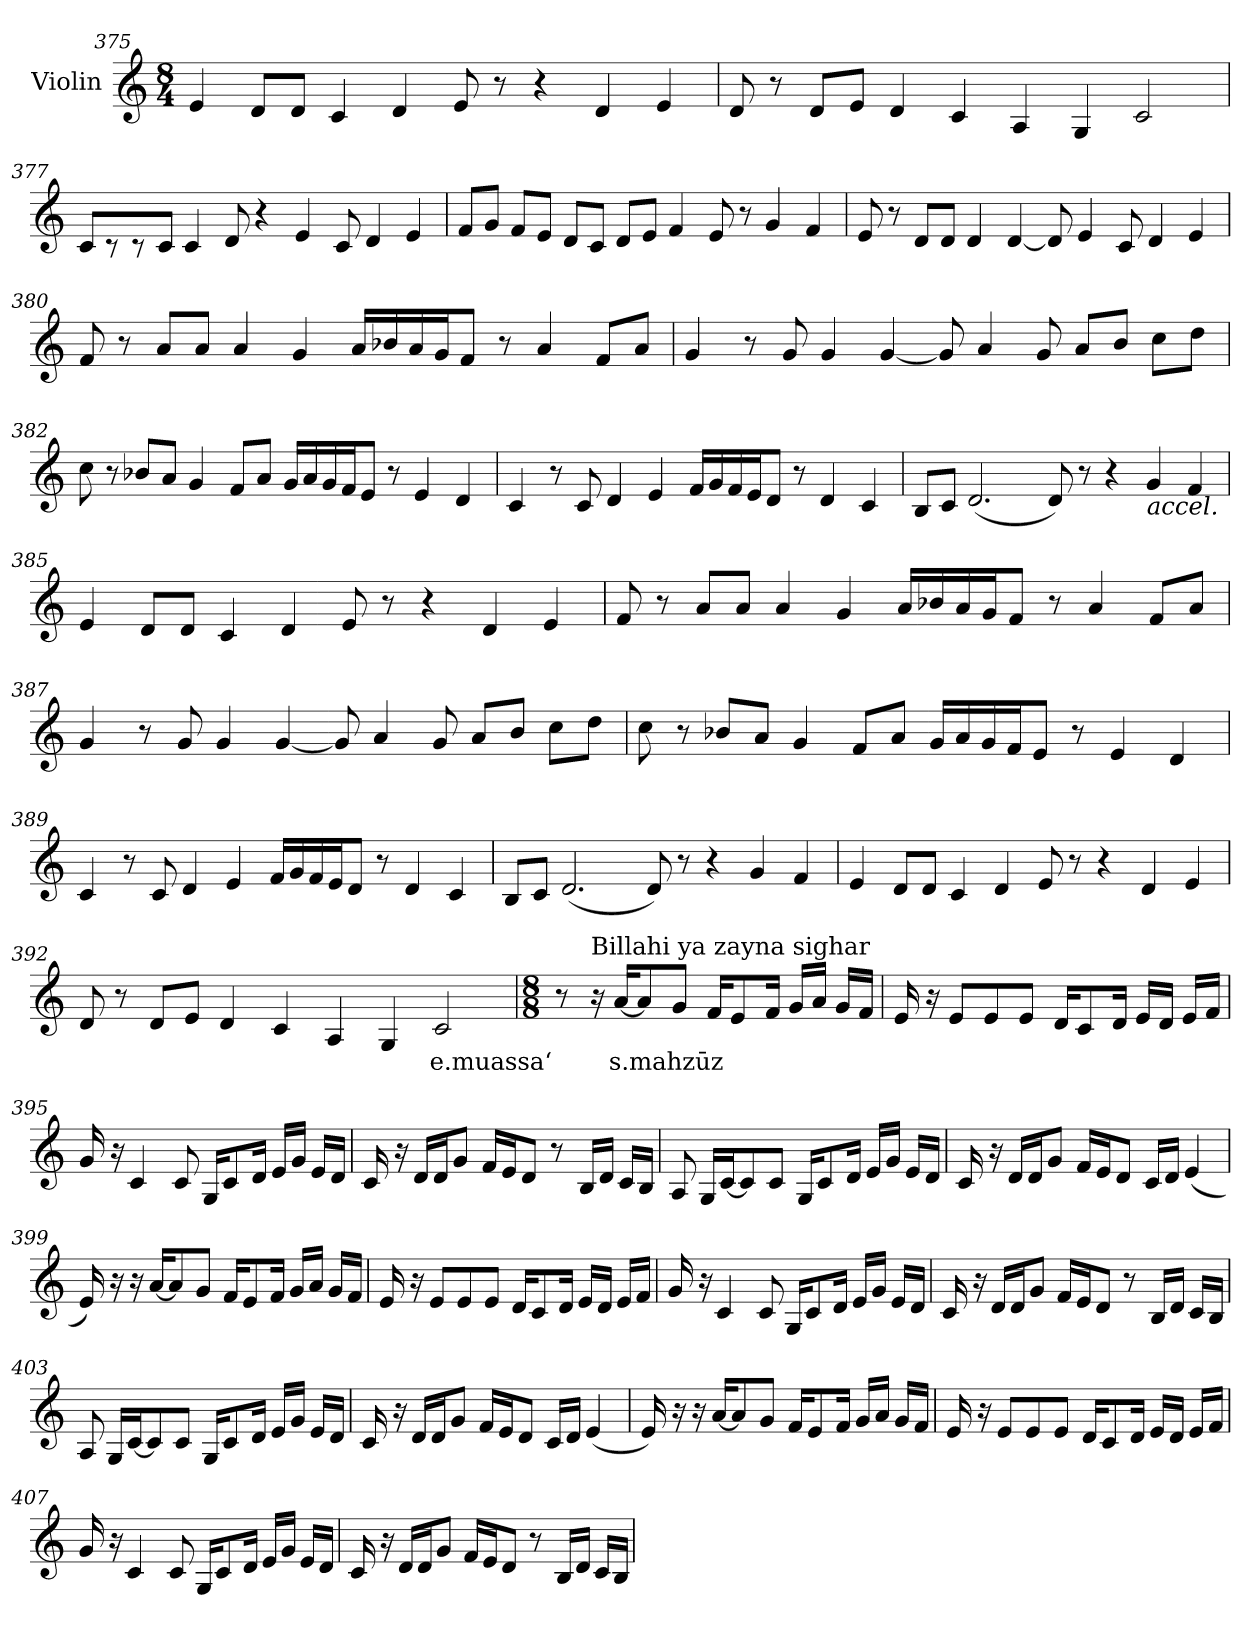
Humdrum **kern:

**kern	**text
*part1	*part1
*staff1	*staff1
*I"Violin	*
!!LO:LB:g=z
*clefG2	*
*k[]	*
*M8/4	*
=375	=375
4e/	.
8d/L	.
8d/J	.
4c/	.
4d/	.
8e/	.
8r	.
4r	.
4d/	.
4e/	.
=376	=376
8d/	.
8r	.
8d/L	.
8e/J	.
4d/	.
4c/	.
4A/	.
4G/	.
2c/	.
!!LO:LB:g=z
=377	=377
8c/L	.
8r	.
8r	.
8c/J	.
4c/	.
8d/	.
4r	.
4e/	.
8c/	.
4d/	.
4e/	.
=378	=378
8f/L	.
8g/J	.
8f/L	.
8e/J	.
8d/L	.
8c/J	.
8d/L	.
8e/J	.
4f/	.
8e/	.
8r	.
4g/	.
4f/	.
!!LO:LB:g=z
=379	=379
8e/	.
8r	.
8d/L	.
8d/J	.
4d/	.
[4d/	.
8d/]	.
4e/	.
8c/	.
4d/	.
4e/	.
=380	=380
8f/	.
8r	.
8a/L	.
8a/J	.
4a/	.
4g/	.
16a/LL	.
16b-X/	.
16a/	.
16g/J	.
8f/J	.
8r	.
4a/	.
8f/L	.
8a/J	.
!!LO:LB:g=z
=381	=381
4g/	.
8r	.
8g/	.
4g/	.
[4g/	.
8g/]	.
4a/	.
8g/	.
8a/L	.
8b/J	.
8cc\L	.
8dd\J	.
=382	=382
8cc\	.
8r	.
8b-X/L	.
8a/J	.
4g/	.
8f/L	.
8a/J	.
16g/LL	.
16a/	.
16g/	.
16f/J	.
8e/J	.
8r	.
4e/	.
4d/	.
!!LO:PB:g=z
=383	=383
4c/	.
8r	.
8c/	.
4d/	.
4e/	.
16f/LL	.
16g/	.
16f/	.
16e/J	.
8d/J	.
8r	.
4d/	.
4c/	.
=384	=384
8B/L	.
8c/J	.
(<2.d/	.
8d/)	.
8r	.
4r	.
!LO:TX:b:i:t=accel.	!
4g/	.
4f/	.
!!LO:LB:g=z
=385	=385
4e/	.
8d/L	.
8d/J	.
4c/	.
4d/	.
8e/	.
8r	.
4r	.
4d/	.
4e/	.
=386	=386
8f/	.
8r	.
8a/L	.
8a/J	.
4a/	.
4g/	.
16a/LL	.
16b-X/	.
16a/	.
16g/J	.
8f/J	.
8r	.
4a/	.
8f/L	.
8a/J	.
!!LO:LB:g=z
=387	=387
4g/	.
8r	.
8g/	.
4g/	.
[4g/	.
8g/]	.
4a/	.
8g/	.
8a/L	.
8b/J	.
8cc\L	.
8dd\J	.
=388	=388
8cc\	.
8r	.
8b-X/L	.
8a/J	.
4g/	.
8f/L	.
8a/J	.
16g/LL	.
16a/	.
16g/	.
16f/J	.
8e/J	.
8r	.
4e/	.
4d/	.
!!LO:LB:g=z
=389	=389
4c/	.
8r	.
8c/	.
4d/	.
4e/	.
16f/LL	.
16g/	.
16f/	.
16e/J	.
8d/J	.
8r	.
4d/	.
4c/	.
=390	=390
8B/L	.
8c/J	.
(<2.d/	.
8d/)	.
8r	.
4r	.
4g/	.
4f/	.
!!LO:LB:g=z
=391	=391
4e/	.
8d/L	.
8d/J	.
4c/	.
4d/	.
8e/	.
8r	.
4r	.
4d/	.
4e/	.
=392	=392
8d/	.
8r	.
8d/L	.
8e/J	.
4d/	.
4c/	.
4A/	.
4G/	.
!	!LO:LY:b
2c/	e.muassa‘
=393	=393
*M8/8	*
*MM50	*
8r	.
!LO:TX:a:t=Billahi ya zayna sighar	!
16r	.
!	!LO:LY:b
[16a/KL	s.mahzūz
8a/]	.
8g/J	.
16f/KL	.
8e/	.
16f/Jk	.
16g/LL	.
16a/JJ	.
16g/LL	.
16f/JJ	.
!!LO:LB:g=z
=394	=394
16e/	.
16r	.
8e/L	.
8e/	.
8e/J	.
16d/KL	.
8c/	.
16d/Jk	.
16e/LL	.
16d/JJ	.
16e/LL	.
16f/JJ	.
=395	=395
16g/	.
16r	.
4c/	.
8c/	.
16G/KL	.
8c/	.
16d/Jk	.
16e/LL	.
16g/JJ	.
16e/LL	.
16d/JJ	.
=396	=396
16c/	.
16r	.
16d/LL	.
16d/J	.
8g/J	.
16f/LL	.
16e/J	.
8d/J	.
8r	.
16B/LL	.
16d/JJ	.
16c/LL	.
16B/JJ	.
!!LO:LB:g=z
=397	=397
8A/	.
16G/LL	.
[16c/J	.
8c/]	.
8c/J	.
16G/KL	.
8c/	.
16d/Jk	.
16e/LL	.
16g/JJ	.
16e/LL	.
16d/JJ	.
=398	=398
16c/	.
16r	.
16d/LL	.
16d/J	.
8g/J	.
16f/LL	.
16e/J	.
8d/J	.
16c/LL	.
16d/JJ	.
(<4e/	.
=399	=399
16e/)	.
16r	.
16r	.
[16a/KL	.
8a/]	.
8g/J	.
16f/KL	.
8e/	.
16f/Jk	.
16g/LL	.
16a/JJ	.
16g/LL	.
16f/JJ	.
!!LO:LB:g=z
=400	=400
16e/	.
16r	.
8e/L	.
8e/	.
8e/J	.
16d/KL	.
8c/	.
16d/Jk	.
16e/LL	.
16d/JJ	.
16e/LL	.
16f/JJ	.
=401	=401
16g/	.
16r	.
4c/	.
8c/	.
16G/KL	.
8c/	.
16d/Jk	.
16e/LL	.
16g/JJ	.
16e/LL	.
16d/JJ	.
=402	=402
16c/	.
16r	.
16d/LL	.
16d/J	.
8g/J	.
16f/LL	.
16e/J	.
8d/J	.
8r	.
16B/LL	.
16d/JJ	.
16c/LL	.
16B/JJ	.
!!LO:PB:g=z
=403	=403
8A/	.
16G/LL	.
[16c/J	.
8c/]	.
8c/J	.
16G/KL	.
8c/	.
16d/Jk	.
16e/LL	.
16g/JJ	.
16e/LL	.
16d/JJ	.
=404	=404
16c/	.
16r	.
16d/LL	.
16d/J	.
8g/J	.
16f/LL	.
16e/J	.
8d/J	.
16c/LL	.
16d/JJ	.
(<4e/	.
=405	=405
16e/)	.
16r	.
16r	.
[16a/KL	.
8a/]	.
8g/J	.
16f/KL	.
8e/	.
16f/Jk	.
16g/LL	.
16a/JJ	.
16g/LL	.
16f/JJ	.
!!LO:LB:g=z
=406	=406
16e/	.
16r	.
8e/L	.
8e/	.
8e/J	.
16d/KL	.
8c/	.
16d/Jk	.
16e/LL	.
16d/JJ	.
16e/LL	.
16f/JJ	.
=407	=407
16g/	.
16r	.
4c/	.
8c/	.
16G/KL	.
8c/	.
16d/Jk	.
16e/LL	.
16g/JJ	.
16e/LL	.
16d/JJ	.
=408	=408
16c/	.
16r	.
16d/LL	.
16d/J	.
8g/J	.
16f/LL	.
16e/J	.
8d/J	.
8r	.
16B/LL	.
16d/JJ	.
16c/LL	.
16B/JJ	.
=	=
*-	*-
